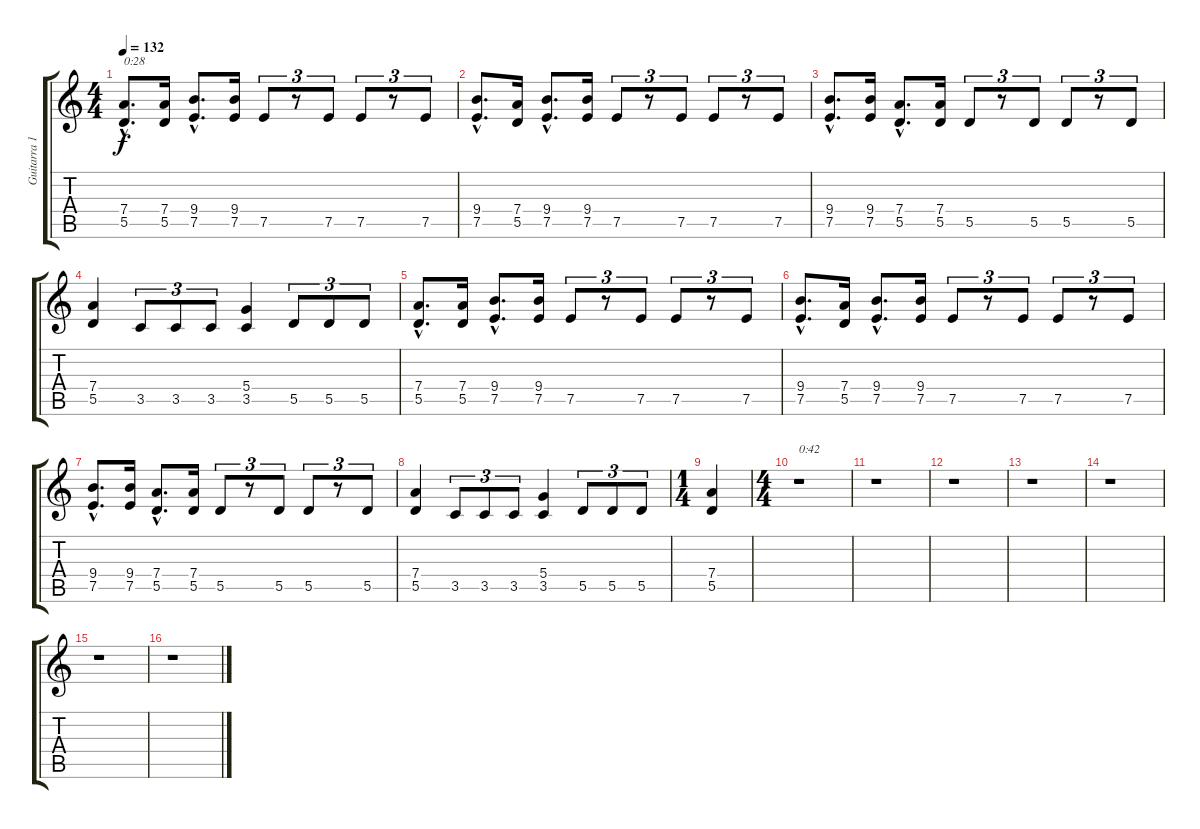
\track ("Guitarra 1" "Guitarra 1") {instrument distortionguitar}
\staff {score tabs}
\tuning (E4 B3 G3 D3 A2 E2) {hide}
\ts (4 4)
\tempo 132
\clef g2
\ks c
(7.4{hac} 5.5{hac}).8{d txt "0:28" dy f} (7.4 5.5).16 (9.4{hac} 7.5{hac}).8{d} (9.4 7.5).16 7.5.8{tu (3 2)} r.8{tu (3 2)} 7.5.8{tu (3 2)} 7.5.8{tu (3 2)} r.8{tu (3 2)} 7.5.8{tu (3 2)} |
(9.4{hac} 7.5{hac}).8{d} (7.4 5.5).16 (9.4{hac} 7.5{hac}).8{d} (9.4 7.5).16 7.5.8{tu (3 2)} r.8{tu (3 2)} 7.5.8{tu (3 2)} 7.5.8{tu (3 2)} r.8{tu (3 2)} 7.5.8{tu (3 2)} |
(9.4{hac} 7.5{hac}).8{d} (9.4 7.5).16 (7.4{hac} 5.5{hac}).8{d} (7.4 5.5).16 5.5.8{tu (3 2)} r.8{tu (3 2)} 5.5.8{tu (3 2)} 5.5.8{tu (3 2)} r.8{tu (3 2)} 5.5.8{tu (3 2)} |
(7.4 5.5).4 3.5.8{tu (3 2)} 3.5.8{tu (3 2)} 3.5.8{tu (3 2)} (5.4 3.5).4 5.5.8{tu (3 2)} 5.5.8{tu (3 2)} 5.5.8{tu (3 2)} |
(7.4{hac} 5.5{hac}).8{d} (7.4 5.5).16 (9.4{hac} 7.5{hac}).8{d} (9.4 7.5).16 7.5.8{tu (3 2)} r.8{tu (3 2)} 7.5.8{tu (3 2)} 7.5.8{tu (3 2)} r.8{tu (3 2)} 7.5.8{tu (3 2)} |
(9.4{hac} 7.5{hac}).8{d} (7.4 5.5).16 (9.4{hac} 7.5{hac}).8{d} (9.4 7.5).16 7.5.8{tu (3 2)} r.8{tu (3 2)} 7.5.8{tu (3 2)} 7.5.8{tu (3 2)} r.8{tu (3 2)} 7.5.8{tu (3 2)} |
(9.4{hac} 7.5{hac}).8{d} (9.4 7.5).16 (7.4{hac} 5.5{hac}).8{d} (7.4 5.5).16 5.5.8{tu (3 2)} r.8{tu (3 2)} 5.5.8{tu (3 2)} 5.5.8{tu (3 2)} r.8{tu (3 2)} 5.5.8{tu (3 2)} |
(7.4 5.5).4 3.5.8{tu (3 2)} 3.5.8{tu (3 2)} 3.5.8{tu (3 2)} (5.4 3.5).4 5.5.8{tu (3 2)} 5.5.8{tu (3 2)} 5.5.8{tu (3 2)} |
\ts (1 4)
(7.4 5.5).4 |
\ts (4 4)
r.1{txt "0:42"} |
r.1 |
r.1 |
r.1 |
r.1 |
r.1 |
r.1
